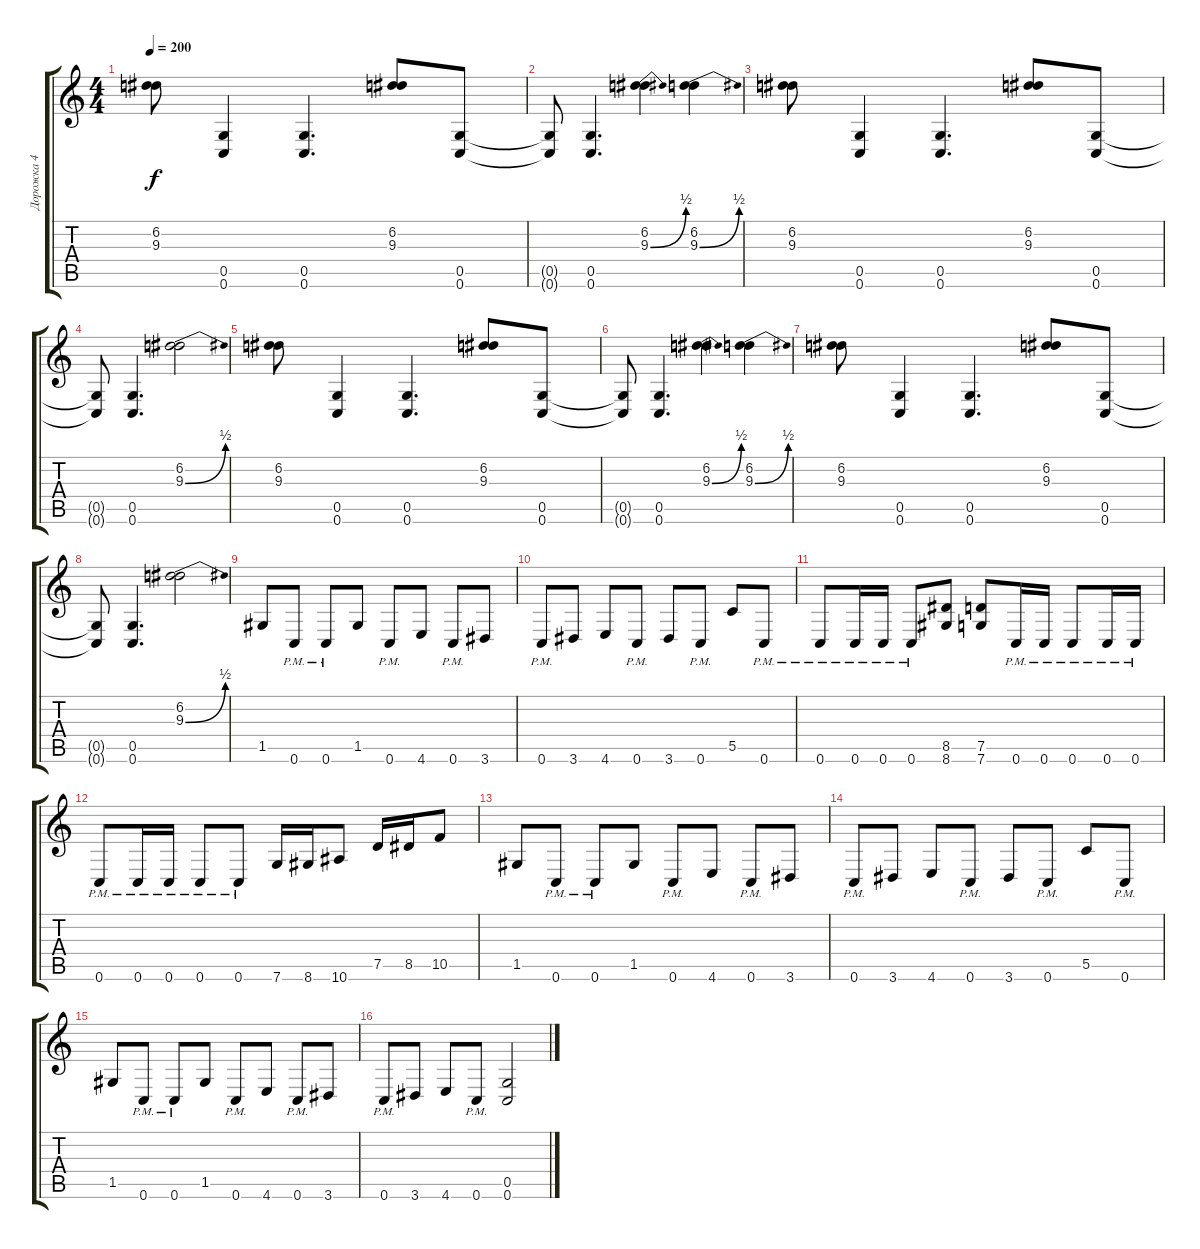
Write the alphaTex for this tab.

\track ("Дорожка 4" "Дорожка 4") {instrument overdrivenguitar}
\staff {score tabs}
\tuning (D4 A3 F3 C3 G2 C2) {hide}
\ts (4 4)
\tempo 200
\clef g2
\ks c
(6.2 9.3).8{dy f} (0.5 0.6).4 (0.5 0.6).4{d} (6.2 9.3).8 (0.5 0.6).8 |
(0.5{t} 0.6{t}).8 (0.5 0.6).4{d} (6.2 9.3{be (bend 0 0 60 2)}).4 (6.2 9.3{be (bend 0 0 60 2)}).4 |
(6.2 9.3).8 (0.5 0.6).4 (0.5 0.6).4{d} (6.2 9.3).8 (0.5 0.6).8 |
(0.5{t} 0.6{t}).8 (0.5 0.6).4{d} (6.2 9.3{be (bend 0 0 60 2)}).2 |
(6.2 9.3).8 (0.5 0.6).4 (0.5 0.6).4{d} (6.2 9.3).8 (0.5 0.6).8 |
(0.5{t} 0.6{t}).8 (0.5 0.6).4{d} (6.2 9.3{be (bend 0 0 60 2)}).4 (6.2 9.3{be (bend 0 0 60 2)}).4 |
(6.2 9.3).8 (0.5 0.6).4 (0.5 0.6).4{d} (6.2 9.3).8 (0.5 0.6).8 |
(0.5{t} 0.6{t}).8 (0.5 0.6).4{d} (6.2 9.3{be (bend 0 0 60 2)}).2 |
1.5.8 0.6{pm}.8 0.6{pm}.8 1.5.8 0.6{pm}.8 4.6.8 0.6{pm}.8 3.6.8 |
0.6{pm}.8 3.6.8 4.6.8 0.6{pm}.8 3.6.8 0.6{pm}.8 5.5.8 0.6{pm}.8 |
0.6{pm}.8 0.6{pm}.16 0.6{pm}.16 0.6{pm}.8 (8.5 8.6).8 (7.5 7.6).8 0.6{pm}.16 0.6{pm}.16 0.6{pm}.8 0.6{pm}.16 0.6{pm}.16 |
0.6{pm}.8 0.6{pm}.16 0.6{pm}.16 0.6{pm}.8 0.6{pm}.8 7.6.16 8.6.16 10.6.8 7.5.16 8.5.16 10.5.8 |
1.5.8 0.6{pm}.8 0.6{pm}.8 1.5.8 0.6{pm}.8 4.6.8 0.6{pm}.8 3.6.8 |
0.6{pm}.8 3.6.8 4.6.8 0.6{pm}.8 3.6.8 0.6{pm}.8 5.5.8 0.6{pm}.8 |
1.5.8 0.6{pm}.8 0.6{pm}.8 1.5.8 0.6{pm}.8 4.6.8 0.6{pm}.8 3.6.8 |
0.6{pm}.8 3.6.8 4.6.8 0.6{pm}.8 (0.5 0.6).2
